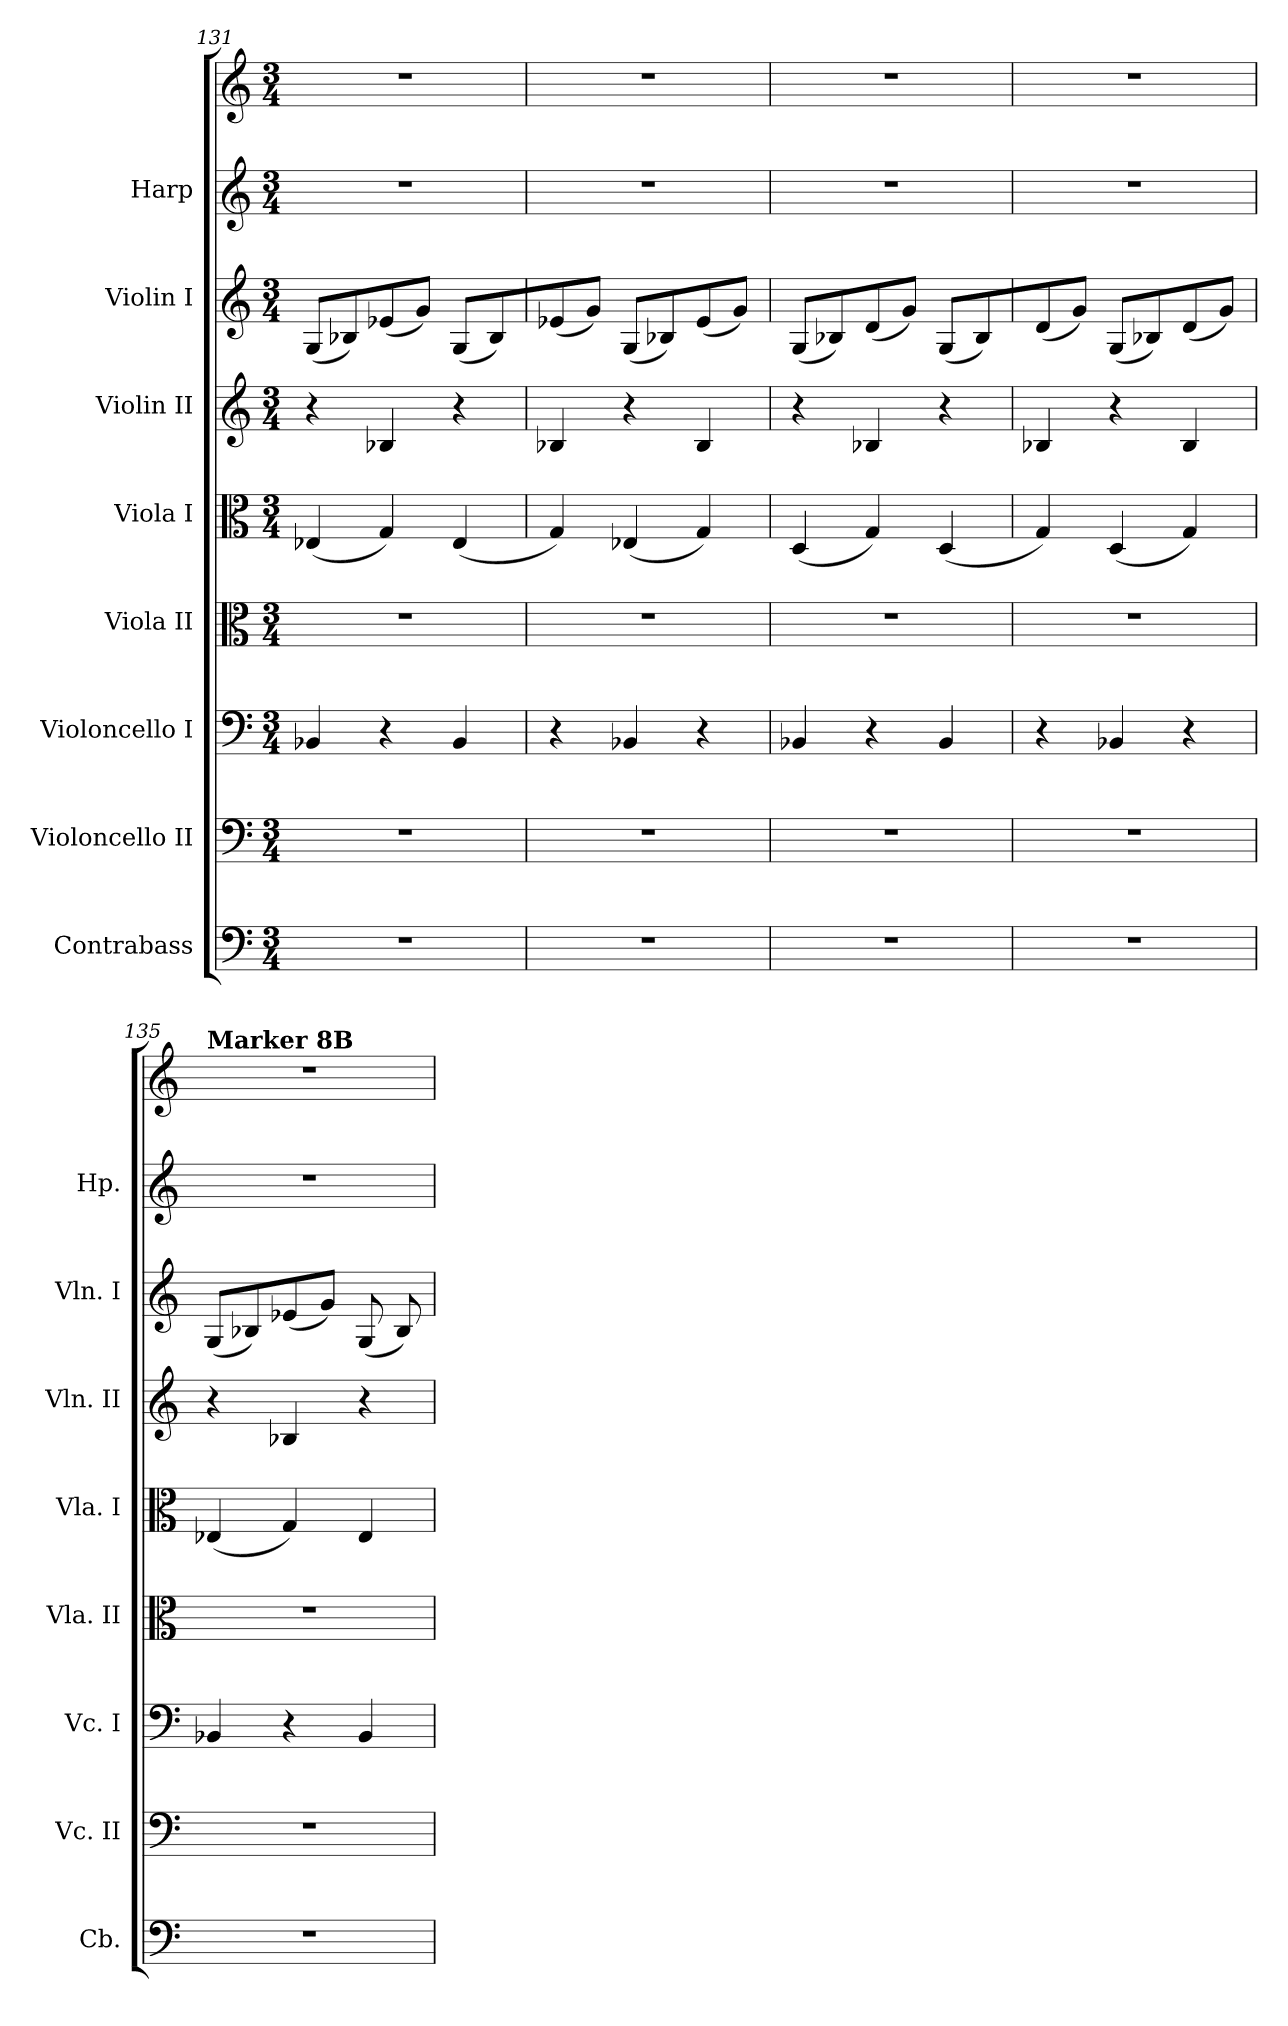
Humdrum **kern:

**kern	**kern	**kern	**kern	**kern	**kern	**kern	**kern	**kern
*part8	*part7	*part6	*part5	*part4	*part3	*part2	*part1	*part1
*staff9	*staff8	*staff7	*staff6	*staff5	*staff4	*staff3	*staff2	*staff1
*I"Contrabass	*I"Violoncello II	*I"Violoncello I	*I"Viola II	*I"Viola I	*I"Violin II	*I"Violin I	*I"Harp	*
*I'Cb.	*I'Vc. II	*I'Vc. I	*I'Vla. II	*I'Vla. I	*I'Vln. II	*I'Vln. I	*I'Hp.	*
*clefF4	*clefF4	*clefF4	*clefC3	*clefC3	*clefG2	*clefG2	*clefG2	*clefG2
*ITrd7c12	*	*	*	*	*	*	*	*
*k[]	*k[]	*k[]	*k[]	*k[]	*k[]	*k[]	*k[]	*k[]
*M3/4	*M3/4	*M3/4	*M3/4	*M3/4	*M3/4	*M3/4	*M3/4	*M3/4
=131	=131	=131	=131	=131	=131	=131	=131	=131
2.r	2.r	4BB-X/	2.r	(4E-X/	4r	(8G/L	2.r	2.r
.	.	.	.	.	.	8B-X/)	.	.
.	.	4r	.	4G/)	4B-X/	(8e-X/	.	.
.	.	.	.	.	.	8g/J)	.	.
.	.	4BB-/	.	(4E-/	4r	(8G/L	.	.
.	.	.	.	.	.	8B-/)	.	.
=132	=132	=132	=132	=132	=132	=132	=132	=132
2.r	2.r	4r	2.r	4G/)	4B-X/	(8e-X/	2.r	2.r
.	.	.	.	.	.	8g/J)	.	.
.	.	4BB-X/	.	(4E-X/	4r	(8G/L	.	.
.	.	.	.	.	.	8B-X/)	.	.
.	.	4r	.	4G/)	4B-/	(8e-/	.	.
.	.	.	.	.	.	8g/J)	.	.
=133	=133	=133	=133	=133	=133	=133	=133	=133
2.r	2.r	4BB-X/	2.r	(4D/	4r	(8G/L	2.r	2.r
.	.	.	.	.	.	8B-X/)	.	.
.	.	4r	.	4G/)	4B-X/	(8d/	.	.
.	.	.	.	.	.	8g/J)	.	.
.	.	4BB-/	.	(4D/	4r	(8G/L	.	.
.	.	.	.	.	.	8B-/)	.	.
=134	=134	=134	=134	=134	=134	=134	=134	=134
2.r	2.r	4r	2.r	4G/)	4B-X/	(8d/	2.r	2.r
.	.	.	.	.	.	8g/J)	.	.
.	.	4BB-X/	.	(4D/	4r	(8G/L	.	.
.	.	.	.	.	.	8B-X/)	.	.
.	.	4r	.	4G/)	4B-/	(8d/	.	.
.	.	.	.	.	.	8g/J)	.	.
!!LO:PB:g=z
=135	=135	=135	=135	=135	=135	=135	=135	=135
!	!	!	!	!	!	!	!	!LO:TX:a:B:t=Marker 8B
2.r	2.r	4BB-X/	2.r	(4E-X/	4r	(8G/L	2.r	2.r
.	.	.	.	.	.	8B-X/)	.	.
.	.	4r	.	4G/)	4B-X/	(8e-X/	.	.
.	.	.	.	.	.	8g/J)	.	.
.	.	4BB-/	.	4E-/	4r	(8G/L	.	.
.	.	.	.	.	.	8B-/)	.	.
=	=	=	=	=	=	=	=	=
*-	*-	*-	*-	*-	*-	*-	*-	*-
